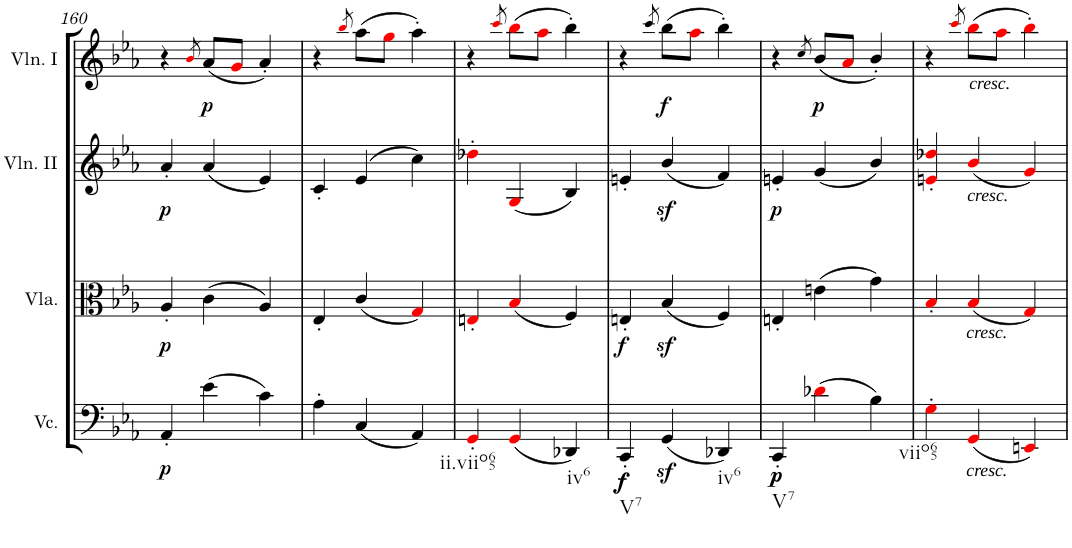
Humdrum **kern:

**kern	**dynam	**kern	**dynam	**kern	**dynam	**kern	**dynam
*part4	*part4	*part3	*part3	*part2	*part2	*part1	*part1
*staff4	*staff4	*staff3	*staff3	*staff2	*staff2	*staff1	*staff1
*I"Violoncello	*	*I"Viola	*	*I"Violin II	*	*I"Violin I	*
*I'Vc.	*	*I'Vla.	*	*I'Vln. II	*	*I'Vln. I	*
!!LO:PB:g=z
*clefF4	*	*clefC3	*	*clefG2	*	*clefG2	*
*k[b-e-a-]	*	*k[b-e-a-]	*	*k[b-e-a-]	*	*k[b-e-a-]	*
*E-:	*	*E-:	*	*E-:	*	*E-:	*
*M3/4	*	*M3/4	*	*M3/4	*	*M3/4	*
=160	=160	=160	=160	=160	=160	=160	=160
!	!LO:DY:b	!	!LO:DY:b	!	!LO:DY:b	!	!
4AA-'/	p	4A-'/	p	4a-'/	p	4r	.
.	.	.	.	.	.	8qb-i/	.
!	!	!	!	!	!	!	!LO:DY:b
(4e-\	.	(4c\	.	(4a-/	.	(8a-/L	p
.	.	.	.	.	.	8gi/J	.
4c\)	.	4A-/)	.	4e-/)	.	4a-'/)	.
=161	=161	=161	=161	=161	=161	=161	=161
4A-'\	.	4E-'/	.	4c'/	.	4r	.
.	.	.	.	.	.	8qbb-i/	.
(4C/	.	(4c/	.	(4e-/	.	(8aa-\L	.
.	.	.	.	.	.	8ggi\J	.
4AA-/)	.	4Gi/)	.	4cc\)	.	4aa-'\)	.
=162	=162	=162	=162	=162	=162	=162	=162
!LO:TX:b:t=ii.viio65	!	!	!	!	!	!	!
4GG'i/	.	4En'i/	.	4dd-X'i\	.	4r	.
.	.	.	.	.	.	8qccci/	.
(4GGi/	.	(4B-i/	.	(4Gi/	.	(8bb-i\L	.
.	.	.	.	.	.	8aa-i\J	.
!LO:TX:b:t=iv6	!	!	!	!	!	!	!
4DD-X/)	.	4F/)	.	4B-/)	.	4bb-'\)	.
=163	=163	=163	=163	=163	=163	=163	=163
!LO:TX:b:t=V7	!	!	!	!	!	!	!
!	!LO:DY:b	!	!	!	!	!	!
!	!LO:DY:n=1:b	!	!LO:DY:b	!	!	!	!
4CC'/	f f	4En'/	f	4en'/	.	4r	.
.	.	.	.	.	.	8qccc/	.
!	!	!	!	!	!	!	!LO:DY:b
(4GGz</	.	(4B-z</	.	(4b-z</	.	(8bb-\L	f
.	.	.	.	.	.	8aa-i\J	.
!LO:TX:b:t=iv6	!	!	!	!	!	!	!
4DD-X/)	.	4F/)	.	4f/)	.	4bb-'\)	.
=164	=164	=164	=164	=164	=164	=164	=164
!LO:TX:b:t=V7	!	!	!	!	!	!	!
!	!LO:DY:b	!	!	!	!	!	!
!	!LO:DY:n=1:b	!	!	!	!LO:DY:b	!	!
4CC'/	p p	4En'/	.	4en'/	p	4r	.
.	.	.	.	.	.	8qcc/	.
!	!	!	!	!	!	!	!LO:DY:b
(4d-Xi\	.	(4en\	.	(4g/	.	(8b-/L	p
.	.	.	.	.	.	8a-i/J	.
4B-\)	.	4g\)	.	4b-/)	.	4b-'/)	.
=165	=165	=165	=165	=165	=165	=165	=165
!LO:TX:b:t=viio65	!	!	!	!	!	!	!
4G'i\	.	4B-'i/	.	4eni/' 4dd-Xi/'	.	4r	.
.	.	.	.	.	.	8qccci/	.
!	!	!	!	!	!	!LO:TX:b:i:t=cresc.	!
!	!	!	!	!LO:TX:b:i:t=cresc.	!	!	!
!	!	!LO:TX:b:i:t=cresc.	!	!	!	!	!
!LO:TX:b:i:t=cresc.	!	!	!	!	!	!	!
(4GGi/	.	(4B-i/	.	(4b-i/	.	(8bb-i\L	.
.	.	.	.	.	.	8aa-i\J	.
4EEni/)	.	4Gi/)	.	4gi/)	.	4bb-'i\)	.
=	=	=	=	=	=	=	=
*-	*-	*-	*-	*-	*-	*-	*-
